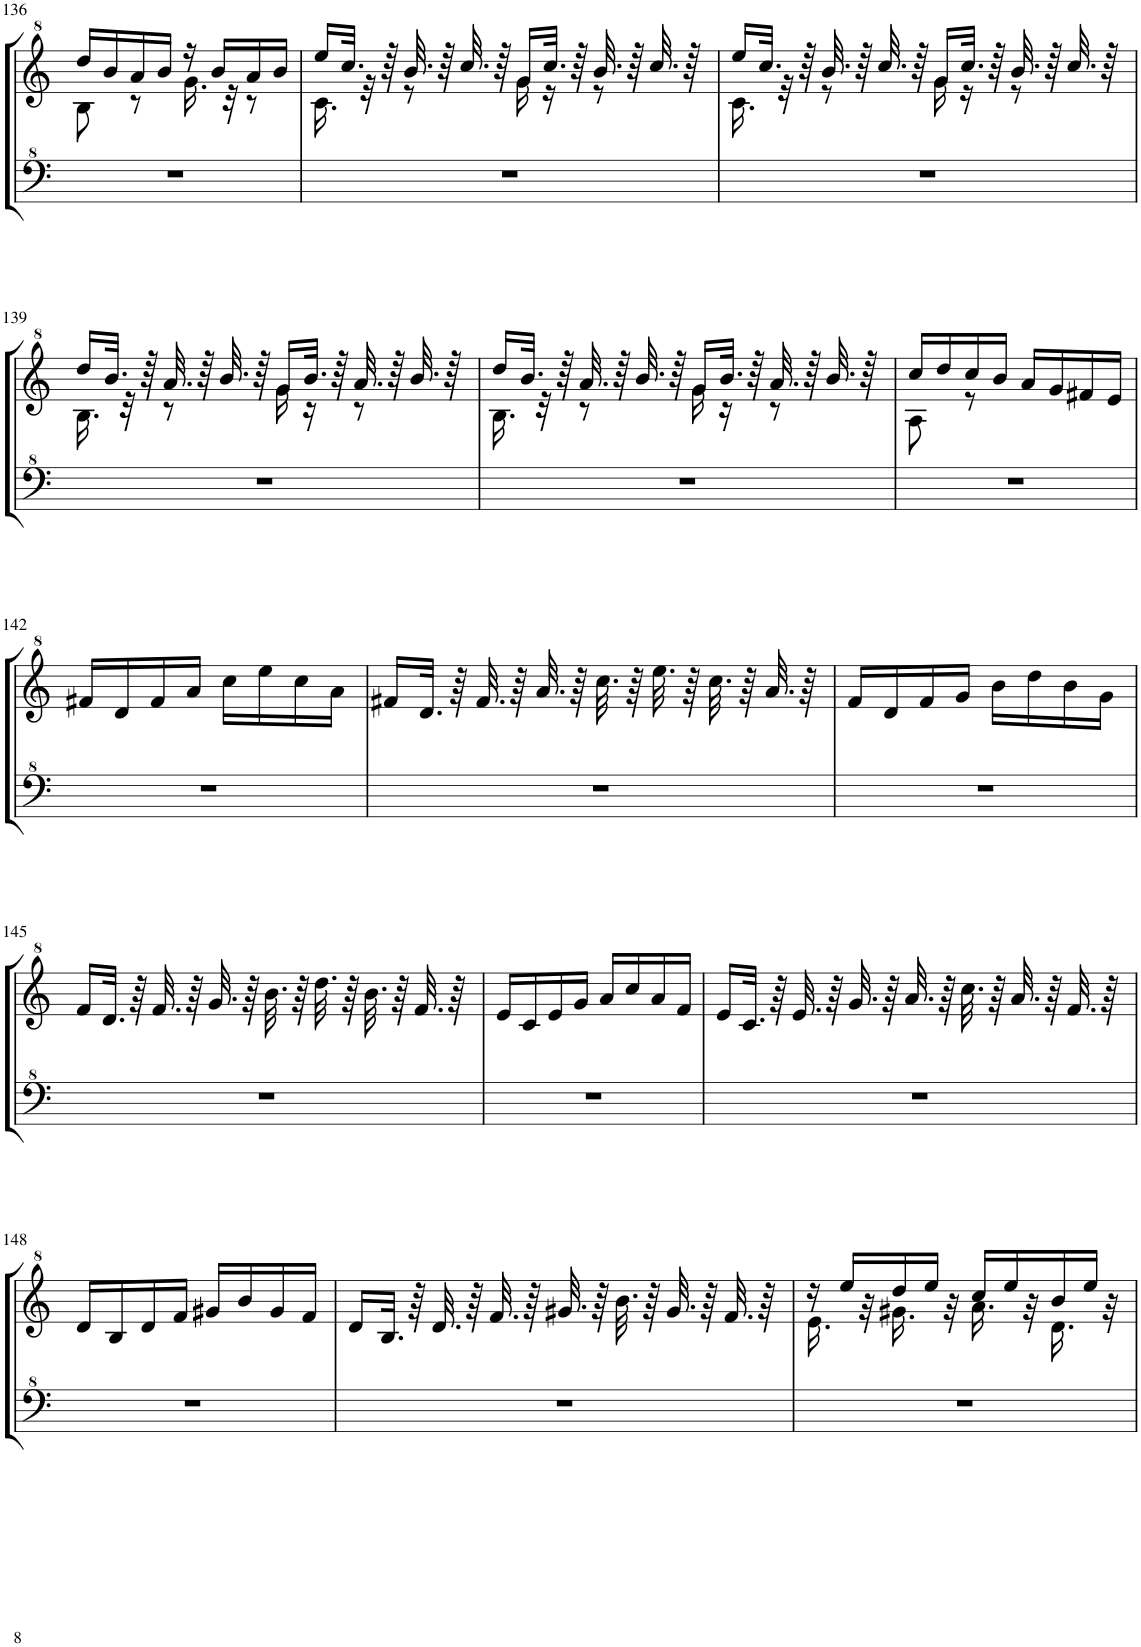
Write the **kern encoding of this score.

**kern	**kern
*part1	*part1
*staff2	*staff1
*I"Model III	*
!!LO:PB:g=z
*clefF^4	*clefG^2
*k[]	*k[]
*M2/4	*M2/4
=136	=136
*	*^
2r	16ddd/LL	8b\
.	16bb/	.
.	16aa/	8r
.	16bb/JJ	.
.	16r	16.gg\
.	16bb/LL	.
.	.	32r
.	16aa/	8r
.	16bb/JJ	.
=137	=137	=137
2r	16eee/LL	16.cc\
.	32.ccc/JJk	.
.	.	32r
.	64r	.
.	32.bb/	8r
.	64r	.
.	32.ccc/	.
.	64r	.
.	16gg/LL	16gg\
.	32.ccc/JJk	16r
.	64r	.
.	32.bb/	8r
.	64r	.
.	32.ccc/	.
.	64r	.
=138	=138	=138
2r	16eee/LL	16.cc\
.	32.ccc/JJk	.
.	.	32r
.	64r	.
.	32.bb/	8r
.	64r	.
.	32.ccc/	.
.	64r	.
.	16gg/LL	16gg\
.	32.ccc/JJk	16r
.	64r	.
.	32.bb/	8r
.	64r	.
.	32.ccc/	.
.	64r	.
!!LO:LB:g=z	!!
=139	=139	=139
2r	16ddd/LL	16.b\
.	32.bb/JJk	.
.	.	32r
.	64r	.
.	32.aa/	8r
.	64r	.
.	32.bb/	.
.	64r	.
.	16gg/LL	16gg\
.	32.bb/JJk	16r
.	64r	.
.	32.aa/	8r
.	64r	.
.	32.bb/	.
.	64r	.
=140	=140	=140
2r	16ddd/LL	16.b\
.	32.bb/JJk	.
.	.	32r
.	64r	.
.	32.aa/	8r
.	64r	.
.	32.bb/	.
.	64r	.
.	16gg/LL	16gg\
.	32.bb/JJk	16r
.	64r	.
.	32.aa/	8r
.	64r	.
.	32.bb/	.
.	64r	.
=141	=141	=141
2r	16ccc/LL	8a\
.	16ddd/	.
.	16ccc/	8r
.	16bb/JJ	.
.	16aa/LL	4ryy
.	16gg/	.
.	16ff#X/	.
.	16ee/JJ	.
*	*v	*v
!!LO:LB:g=z
=142	=142
2r	16ff#X/LL
.	16dd/
.	16ff#/
.	16aa/JJ
.	16ccc\LL
.	16eee\
.	16ccc\
.	16aa\JJ
=143	=143
2r	16ff#X/LL
.	32.dd/JJk
.	64r
.	32.ff#/
.	64r
.	32.aa/
.	64r
.	32.ccc\
.	64r
.	32.eee\
.	64r
.	32.ccc\
.	64r
.	32.aa/
.	64r
=144	=144
2r	16ff/LL
.	16dd/
.	16ff/
.	16gg/JJ
.	16bb\LL
.	16ddd\
.	16bb\
.	16gg\JJ
!!LO:LB:g=z
=145	=145
2r	16ff/LL
.	32.dd/JJk
.	64r
.	32.ff/
.	64r
.	32.gg/
.	64r
.	32.bb\
.	64r
.	32.ddd\
.	64r
.	32.bb\
.	64r
.	32.ff/
.	64r
=146	=146
2r	16ee/LL
.	16cc/
.	16ee/
.	16gg/JJ
.	16aa/LL
.	16ccc/
.	16aa/
.	16ff/JJ
=147	=147
2r	16ee/LL
.	32.cc/JJk
.	64r
.	32.ee/
.	64r
.	32.gg/
.	64r
.	32.aa/
.	64r
.	32.ccc\
.	64r
.	32.aa/
.	64r
.	32.ff/
.	64r
!!LO:LB:g=z
=148	=148
2r	16dd/LL
.	16b/
.	16dd/
.	16ff/JJ
.	16gg#X/LL
.	16bb/
.	16gg#/
.	16ff/JJ
=149	=149
2r	16dd/LL
.	32.b/JJk
.	64r
.	32.dd/
.	64r
.	32.ff/
.	64r
.	32.gg#X/
.	64r
.	32.bb\
.	64r
.	32.gg#/
.	64r
.	32.ff/
.	64r
=150	=150
*	*^
2r	16r	16.ee\
.	16eee/LL	.
.	.	32r
.	16ddd/	16.gg#X\
.	16eee/JJ	.
.	.	32r
.	16ccc/LL	16.aa\
.	16eee/	.
.	.	32r
.	16bb/	16.dd\
.	16eee/JJ	.
.	.	32r
*	*v	*v
=	=
*-	*-
